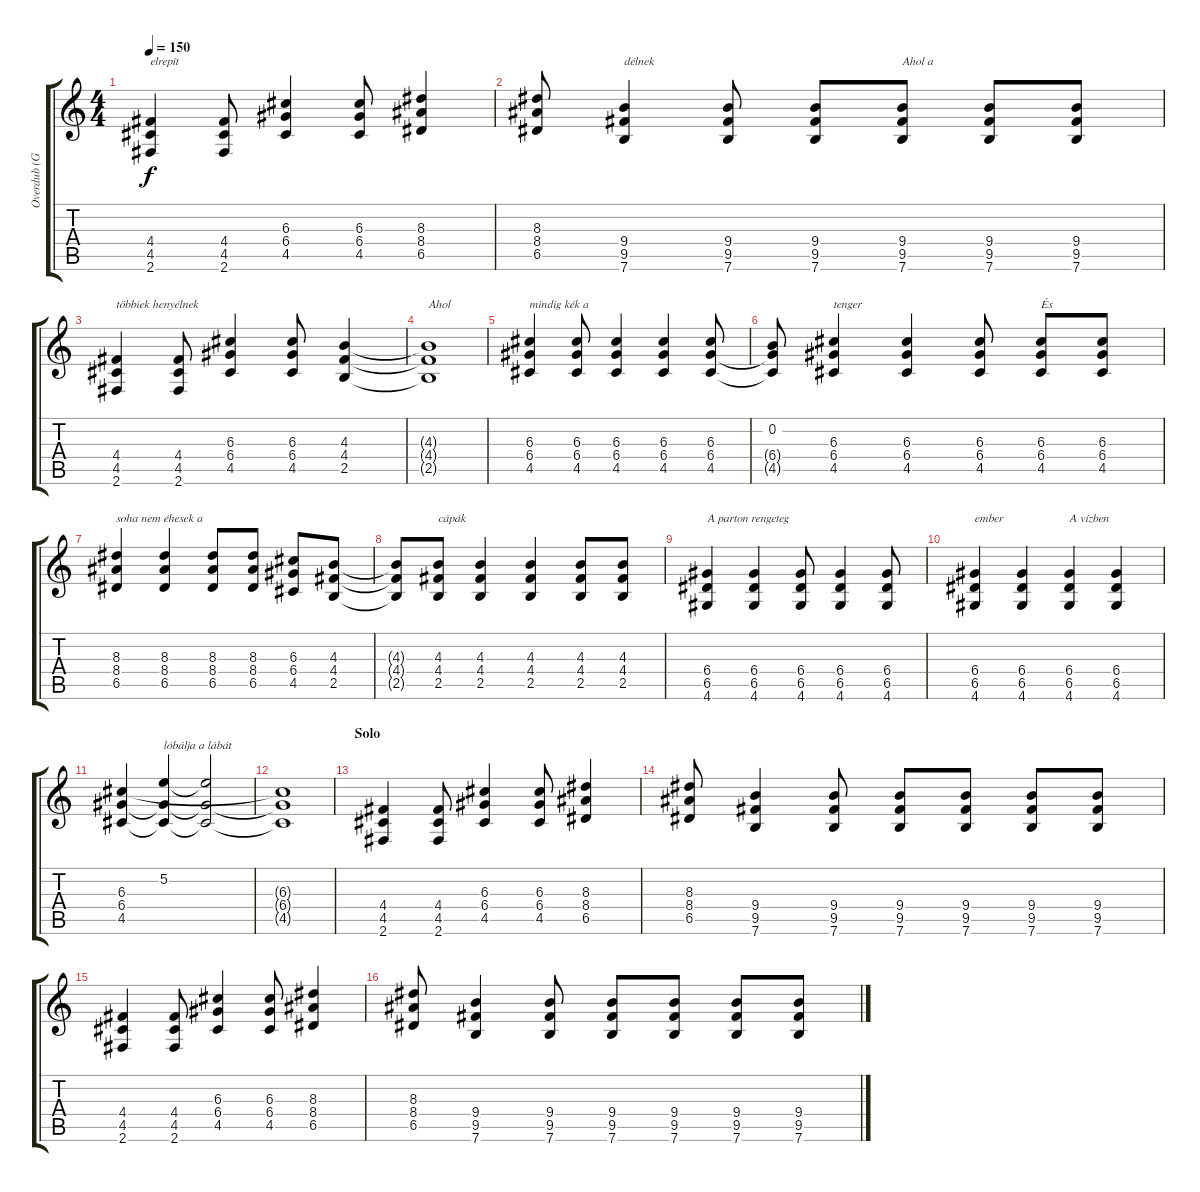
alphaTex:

\track ("Overdub (Gitr 1)" "Overdub (G") {instrument distortionguitar}
\staff {score tabs}
\tuning (E4 B3 G3 D3 A2 E2) {hide}
\ts (4 4)
\tempo 150
\clef g2
\ks c
(4.4 4.5 2.6).4{txt "elrepít" dy f} (4.4 4.5 2.6).8 (6.3 6.4 4.5).4 (6.3 6.4 4.5).8 (8.3 8.4 6.5).4 |
(8.3 8.4 6.5).8 (9.4 9.5 7.6).4{txt "délnek"} (9.4 9.5 7.6).8 (9.4 9.5 7.6).8 (9.4 9.5 7.6).8{txt "Ahol a"} (9.4 9.5 7.6).8 (9.4 9.5 7.6).8 |
(4.4 4.5 2.6).4{txt "többiek henyélnek"} (4.4 4.5 2.6).8 (6.3 6.4 4.5).4 (6.3 6.4 4.5).8 (4.3 4.4 2.5).4 |
(4.3{t} 4.4{t} 2.5{t}).1{txt "Ahol"} |
(6.3 6.4 4.5).4{txt "mindig kék a"} (6.3 6.4 4.5).8 (6.3 6.4 4.5).4 (6.3 6.4 4.5).4 (6.3 6.4 4.5).8 |
(0.2 6.4{t} 4.5{t}).8 (6.3 6.4 4.5).4{txt "tenger"} (6.3 6.4 4.5).4 (6.3 6.4 4.5).8 (6.3 6.4 4.5).8{txt "És"} (6.3 6.4 4.5).8 |
(8.3 8.4 6.5).4{txt "soha nem éhesek a"} (8.3 8.4 6.5).4 (8.3 8.4 6.5).8 (8.3 8.4 6.5).8 (6.3 6.4 4.5).8 (4.3 4.4 2.5).8 |
(4.3{t} 4.4{t} 2.5{t}).8 (4.3 4.4 2.5).8{txt "cápák"} (4.3 4.4 2.5).4 (4.3 4.4 2.5).4 (4.3 4.4 2.5).8 (4.3 4.4 2.5).8 |
(6.4 6.5 4.6).4{txt "A parton rengeteg"} (6.4 6.5 4.6).4 (6.4 6.5 4.6).8 (6.4 6.5 4.6).4 (6.4 6.5 4.6).8 |
(6.4 6.5 4.6).4{txt "ember"} (6.4 6.5 4.6).4 (6.4 6.5 4.6).4{txt "A vízben"} (6.4 6.5 4.6).4 |
(6.3 6.4 4.5).4 (5.2 6.4{t} 4.5{t}).4{txt "lóbálja a lábát"} (5.2{t} 6.4{t} 4.5{t}).2 |
(6.3{t} 6.4{t} 4.5{t}).1 |
\section ("" "Solo")
(4.4 4.5 2.6).4 (4.4 4.5 2.6).8 (6.3 6.4 4.5).4 (6.3 6.4 4.5).8 (8.3 8.4 6.5).4 |
(8.3 8.4 6.5).8 (9.4 9.5 7.6).4 (9.4 9.5 7.6).8 (9.4 9.5 7.6).8 (9.4 9.5 7.6).8 (9.4 9.5 7.6).8 (9.4 9.5 7.6).8 |
(4.4 4.5 2.6).4 (4.4 4.5 2.6).8 (6.3 6.4 4.5).4 (6.3 6.4 4.5).8 (8.3 8.4 6.5).4 |
(8.3 8.4 6.5).8 (9.4 9.5 7.6).4 (9.4 9.5 7.6).8 (9.4 9.5 7.6).8 (9.4 9.5 7.6).8 (9.4 9.5 7.6).8 (9.4 9.5 7.6).8
